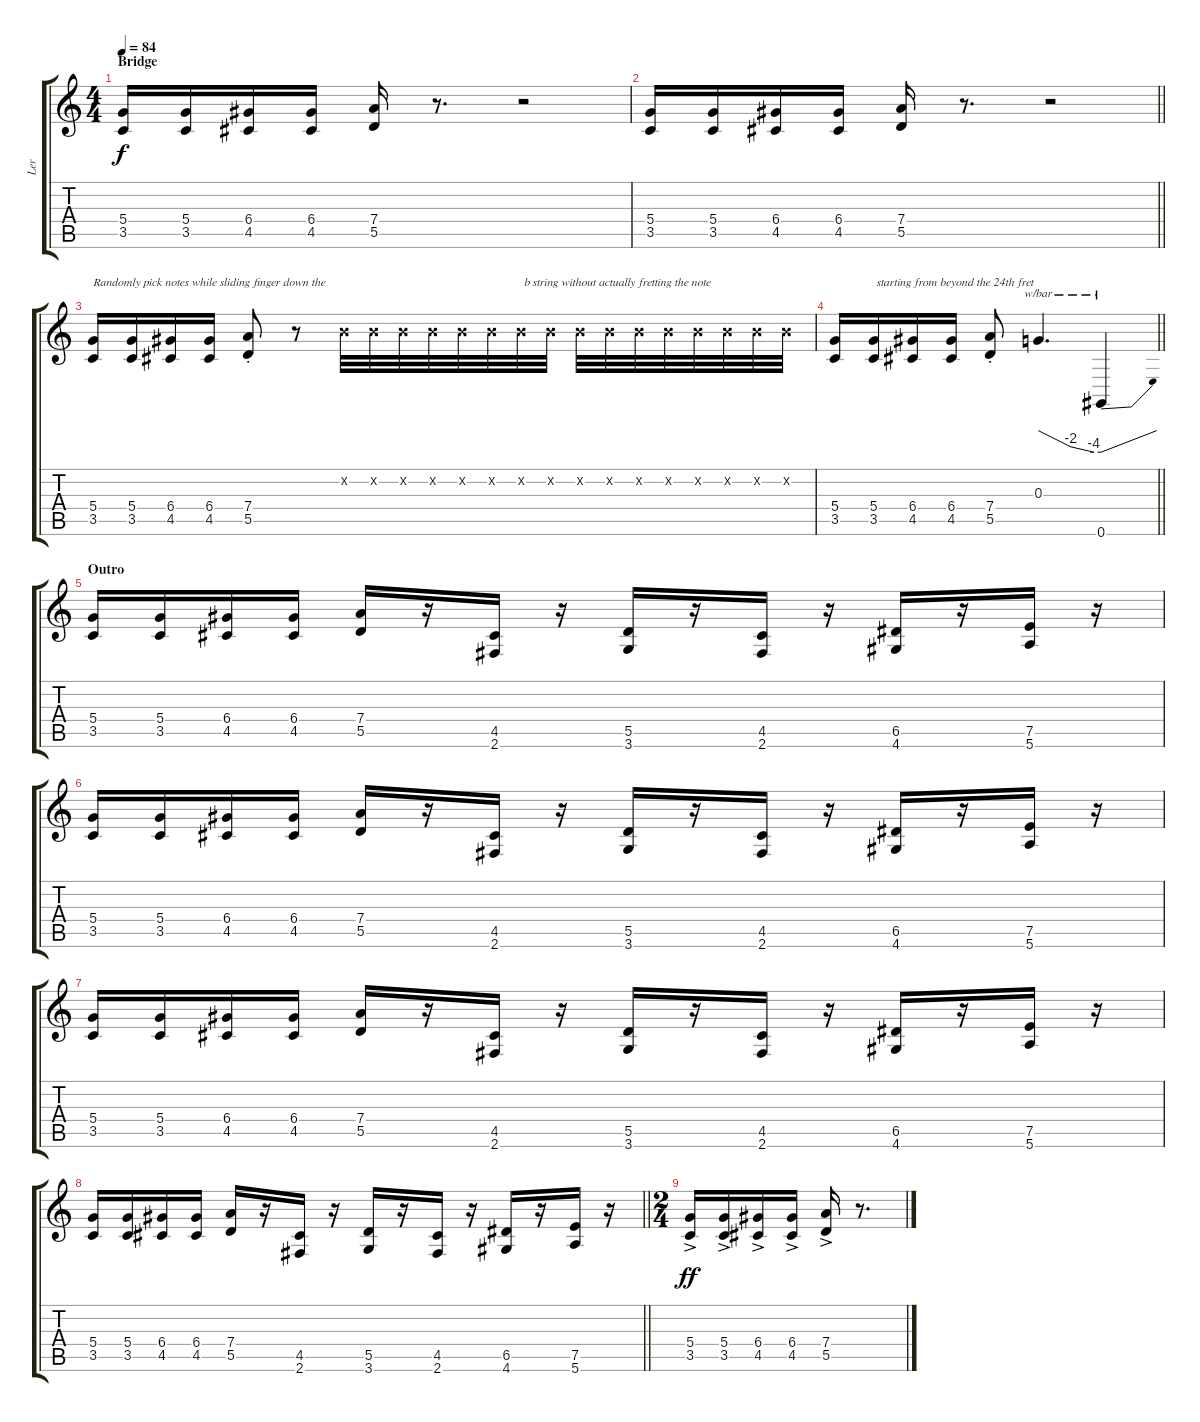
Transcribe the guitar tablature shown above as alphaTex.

\track ("Ler" "Ler") {instrument distortionguitar}
\staff {score tabs}
\tuning (E4 B3 G3 D3 A2 E2) {hide}
\ts (4 4)
\section ("" "Bridge")
\tempo 84
\clef g2
\ks c
(5.4 3.5).16{dy f} (5.4 3.5).16 (6.4 4.5).16 (6.4 4.5).16 (7.4 5.5).16 r.8{d} r.2 |
\barLineRight lightlight
(5.4 3.5).16 (5.4 3.5).16 (6.4 4.5).16 (6.4 4.5).16 (7.4 5.5).16 r.8{d} r.2 |
(5.4 3.5).16{txt "Randomly pick notes while sliding finger down the"} (5.4 3.5).16 (6.4 4.5).16 (6.4 4.5).16 (7.4{st} 5.5{st}).8 r.8 0.2{x}.32 0.2{x}.32 0.2{x}.32 0.2{x}.32 0.2{x}.32 0.2{x}.32 0.2{x}.32{txt " b string without actually fretting the note"} 0.2{x}.32 0.2{x}.32 0.2{x}.32 0.2{x}.32 0.2{x}.32 0.2{x}.32 0.2{x}.32 0.2{x}.32 0.2{x}.32 |
\barLineRight lightlight
(5.4 3.5).16{instrument distortionguitar} (5.4 3.5).16{txt " starting from beyond the 24th fret"} (6.4 4.5).16 (6.4 4.5).16 (7.4 5.5{st}).8 0.3.4{d tbe (custom default 0 0 31 -8 53 -16 60 -16)} 0.6.4{tbe (dive default 0 -16 60 0)} |
\section ("" "Outro")
(5.4 3.5).16 (5.4 3.5).16 (6.4 4.5).16 (6.4 4.5).16 (7.4 5.5).16 r.16 (4.5 2.6).16 r.16 (5.5 3.6).16 r.16 (4.5 2.6).16 r.16 (6.5 4.6).16 r.16 (7.5 5.6).16 r.16 |
(5.4 3.5).16 (5.4 3.5).16 (6.4 4.5).16 (6.4 4.5).16 (7.4 5.5).16 r.16 (4.5 2.6).16 r.16 (5.5 3.6).16 r.16 (4.5 2.6).16 r.16 (6.5 4.6).16 r.16 (7.5 5.6).16 r.16 |
(5.4 3.5).16 (5.4 3.5).16 (6.4 4.5).16 (6.4 4.5).16 (7.4 5.5).16 r.16 (4.5 2.6).16 r.16 (5.5 3.6).16 r.16 (4.5 2.6).16 r.16 (6.5 4.6).16 r.16 (7.5 5.6).16 r.16 |
\barLineRight lightlight
(5.4 3.5).16 (5.4 3.5).16 (6.4 4.5).16 (6.4 4.5).16 (7.4 5.5).16 r.16 (4.5 2.6).16 r.16 (5.5 3.6).16 r.16 (4.5 2.6).16 r.16 (6.5 4.6).16 r.16 (7.5 5.6).16 r.16 |
\ts (2 4)
(5.4{ac} 3.5{ac}).16{dy ff} (5.4{ac} 3.5{ac}).16 (6.4{ac} 4.5{ac}).16 (6.4{ac} 4.5{ac}).16 (7.4{ac} 5.5{ac}).16 r.8{d}
